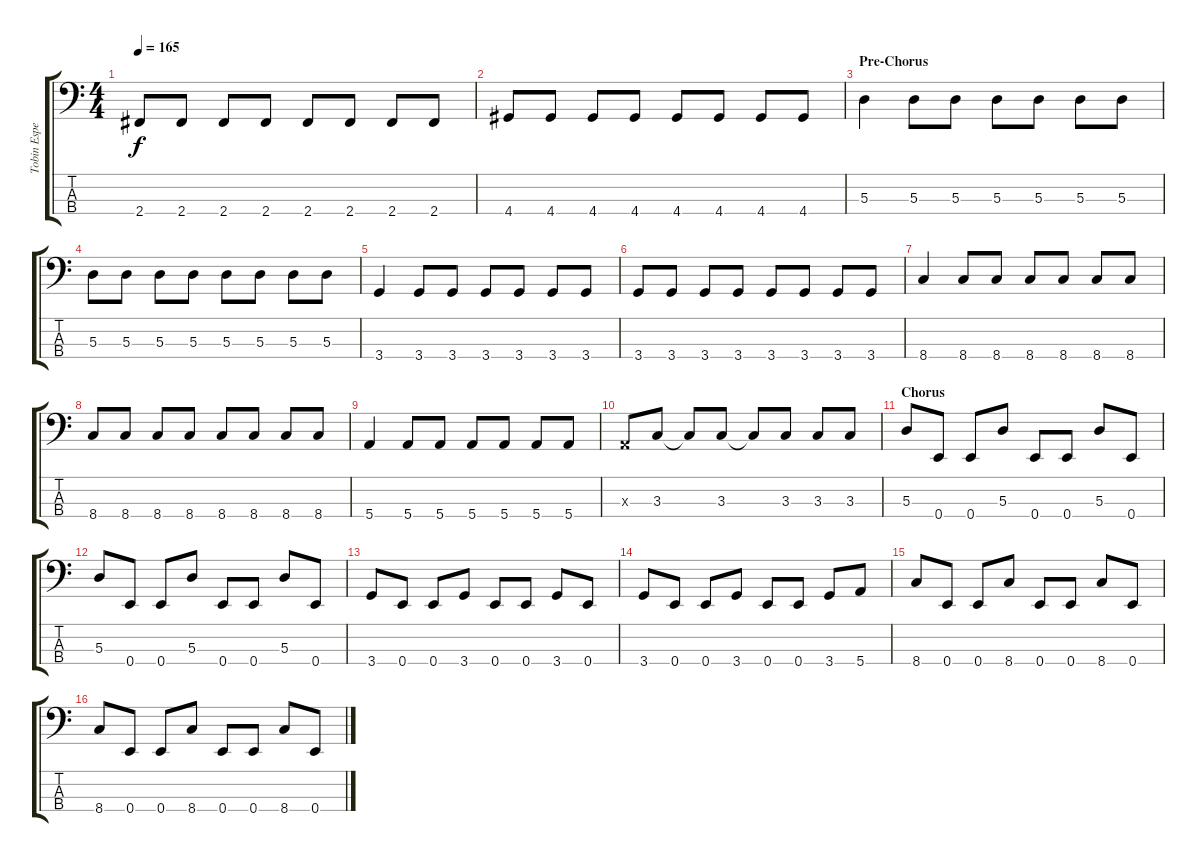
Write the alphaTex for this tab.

\track ("Tobin Esperance " "Tobin Espe") {instrument electricbassfinger}
\staff {score tabs}
\tuning (G2 D2 A1 E1) {hide}
\ts (4 4)
\tempo 165
\clef f4
\ks c
2.4.8{dy f} 2.4.8 2.4.8 2.4.8 2.4.8 2.4.8 2.4.8 2.4.8 |
4.4.8 4.4.8 4.4.8 4.4.8 4.4.8 4.4.8 4.4.8 4.4.8 |
\section ("" "Pre-Chorus")
5.3.4 5.3.8 5.3.8 5.3.8 5.3.8 5.3.8 5.3.8 |
5.3.8 5.3.8 5.3.8 5.3.8 5.3.8 5.3.8 5.3.8 5.3.8 |
3.4.4 3.4.8 3.4.8 3.4.8 3.4.8 3.4.8 3.4.8 |
3.4.8 3.4.8 3.4.8 3.4.8 3.4.8 3.4.8 3.4.8 3.4.8 |
8.4.4 8.4.8 8.4.8 8.4.8 8.4.8 8.4.8 8.4.8 |
8.4.8 8.4.8 8.4.8 8.4.8 8.4.8 8.4.8 8.4.8 8.4.8 |
5.4.4 5.4.8 5.4.8 5.4.8 5.4.8 5.4.8 5.4.8 |
0.3{x}.8 3.3.8 3.3{t}.8 3.3.8 3.3{t}.8 3.3.8 3.3.8 3.3.8 |
\section ("" "Chorus")
5.3.8 0.4.8 0.4.8 5.3.8 0.4.8 0.4.8 5.3.8 0.4.8 |
5.3.8 0.4.8 0.4.8 5.3.8 0.4.8 0.4.8 5.3.8 0.4.8 |
3.4.8 0.4.8 0.4.8 3.4.8 0.4.8 0.4.8 3.4.8 0.4.8 |
3.4.8 0.4.8 0.4.8 3.4.8 0.4.8 0.4.8 3.4.8 5.4.8 |
8.4.8 0.4.8 0.4.8 8.4.8 0.4.8 0.4.8 8.4.8 0.4.8 |
8.4.8 0.4.8 0.4.8 8.4.8 0.4.8 0.4.8 8.4.8 0.4.8
